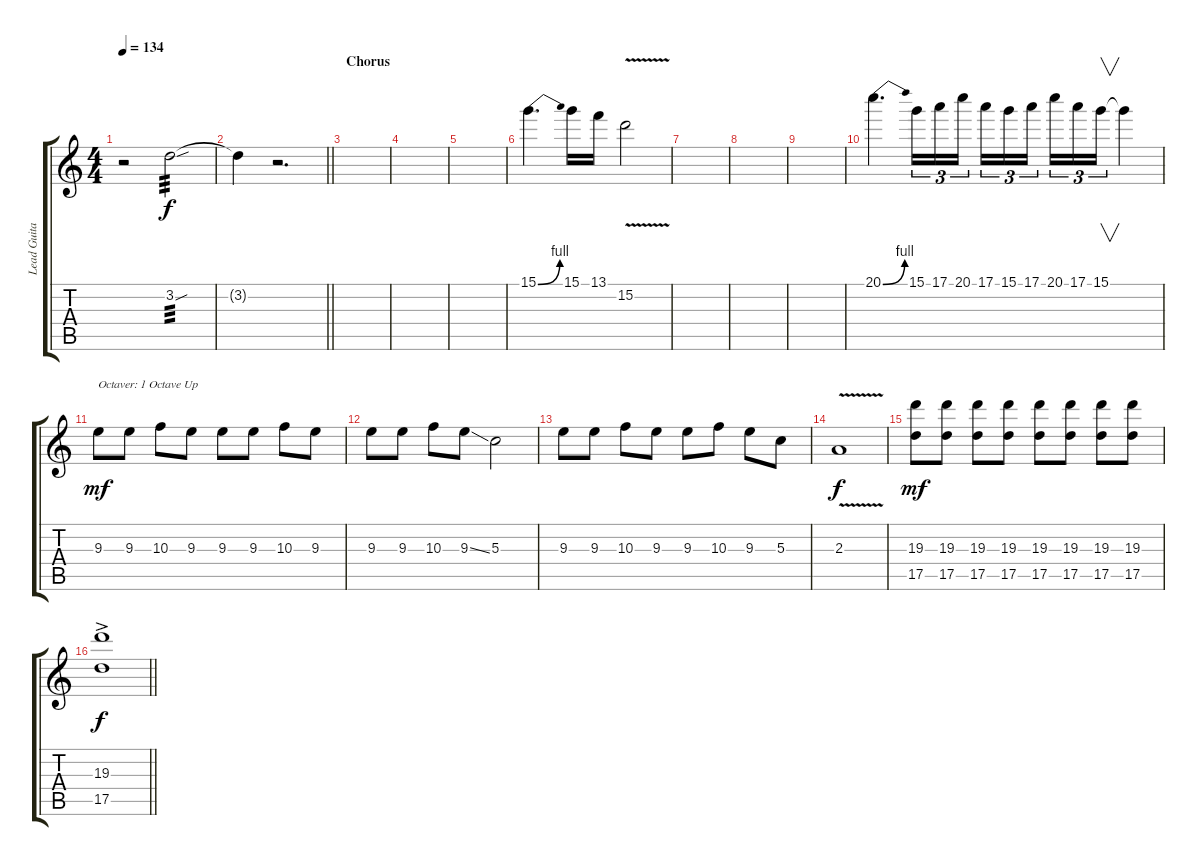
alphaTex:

\track ("Lead Guitar" "Lead Guita") {instrument distortionguitar}
\staff {score tabs}
\tuning (E4 B3 G3 D3 A2 D2) {hide}
\ts (4 4)
\tempo 134
\clef g2
\ks c
r.2{dy fff} 3.2{sou}.2{tp 3 dy f} |
\barLineRight lightlight
3.2{t}.4 r.2{d} |
\section ("" "Chorus")
|
|
|
15.1{be (bend 0 0 60 4)}.4{d} 15.1.16 13.1.16 15.2{v}.2 |
|
|
|
20.1{be (bend 0 0 60 4)}.4{d} 15.1.16{tu (3 2)} 17.1.16{tu (3 2)} 20.1.16{tu (3 2)} 17.1.16{tu (3 2)} 15.1.16{tu (3 2)} 17.1.16{tu (3 2) beam splitsecondary} 20.1.16{tu (3 2)} 17.1.16{tu (3 2)} 15.1.16{v tu (3 2)} 15.1{t}.4 |
9.3.8{txt "Octaver: 1 Octave Up " dy mf} 9.3.8 10.3.8 9.3.8 9.3.8 9.3.8 10.3.8 9.3.8 |
9.3.8 9.3.8 10.3.8 9.3{ss}.8 5.3.2 |
9.3.8 9.3.8 10.3.8 9.3.8 9.3.8 10.3.8 9.3.8 5.3.8 |
2.3{v}.1{dy f} |
(19.3 17.5).8{dy mf} (19.3 17.5).8 (19.3 17.5).8 (19.3 17.5).8 (19.3 17.5).8 (19.3 17.5).8 (19.3 17.5).8 (19.3 17.5).8 |
\barLineRight lightlight
(19.3{ac} 17.5{ac}).1{dy f}
